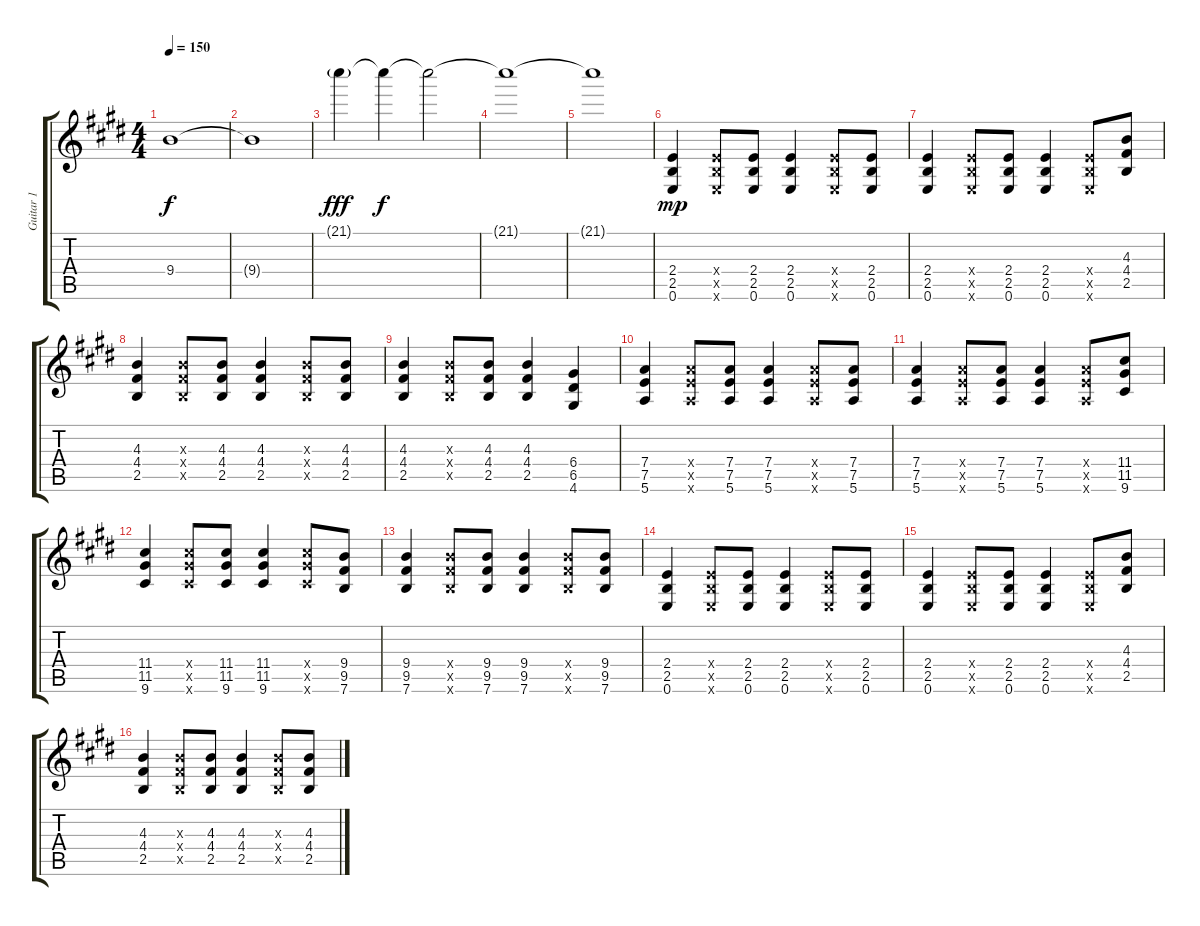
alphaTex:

\track ("Guitar 1" "Guitar 1") {instrument distortionguitar}
\staff {score tabs}
\tuning (E4 B3 G3 D3 A2 E2) {hide}
\ts (4 4)
\tempo 150
\clef g2
\ks e
9.4{t}.1{dy f} |
9.4{t}.1{volume 0} |
21.1{g}.4{dy fff volume 0} 21.1{t}.4{dy f volume 11} 21.1{t}.2 |
21.1{t}.1 |
21.1{t}.1{volume 3} |
(2.4 2.5 0.6).4{dy mp volume 11 balance 8 instrument overdrivenguitar} (2.4{x} 2.5{x} 0.6{x}).8 (2.4 2.5 0.6).8 (2.4 2.5 0.6).4 (2.4{x} 2.5{x} 0.6{x}).8 (2.4 2.5 0.6).8 |
(2.4 2.5 0.6).4 (2.4{x} 2.5{x} 0.6{x}).8 (2.4 2.5 0.6).8 (2.4 2.5 0.6).4 (2.4{x} 2.5{x} 0.6{x}).8 (4.3 4.4 2.5).8 |
(4.3 4.4 2.5).4 (4.3{x} 4.4{x} 2.5{x}).8 (4.3 4.4 2.5).8 (4.3 4.4 2.5).4 (4.3{x} 4.4{x} 2.5{x}).8 (4.3 4.4 2.5).8 |
(4.3 4.4 2.5).4 (4.3{x} 4.4{x} 2.5{x}).8 (4.3 4.4 2.5).8 (4.3 4.4 2.5).4 (6.4 6.5 4.6).4 |
(7.4 7.5 5.6).4 (7.4{x} 7.5{x} 5.6{x}).8 (7.4 7.5 5.6).8 (7.4 7.5 5.6).4 (7.4{x} 7.5{x} 5.6{x}).8 (7.4 7.5 5.6).8 |
(7.4 7.5 5.6).4 (7.4{x} 7.5{x} 5.6{x}).8 (7.4 7.5 5.6).8 (7.4 7.5 5.6).4 (7.4{x} 7.5{x} 5.6{x}).8 (11.4 11.5 9.6).8 |
(11.4 11.5 9.6).4 (11.4{x} 11.5{x} 9.6{x}).8 (11.4 11.5 9.6).8 (11.4 11.5 9.6).4 (11.4{x} 11.5{x} 9.6{x}).8 (9.4 9.5 7.6).8 |
(9.4 9.5 7.6).4 (9.4{x} 9.5{x} 7.6{x}).8 (9.4 9.5 7.6).8 (9.4 9.5 7.6).4 (9.4{x} 9.5{x} 7.6{x}).8 (9.4 9.5 7.6).8 |
(2.4 2.5 0.6).4 (2.4{x} 2.5{x} 0.6{x}).8 (2.4 2.5 0.6).8 (2.4 2.5 0.6).4 (2.4{x} 2.5{x} 0.6{x}).8 (2.4 2.5 0.6).8 |
(2.4 2.5 0.6).4 (2.4{x} 2.5{x} 0.6{x}).8 (2.4 2.5 0.6).8 (2.4 2.5 0.6).4 (2.4{x} 2.5{x} 0.6{x}).8 (4.3 4.4 2.5).8 |
(4.3 4.4 2.5).4 (4.3{x} 4.4{x} 2.5{x}).8 (4.3 4.4 2.5).8 (4.3 4.4 2.5).4 (4.3{x} 4.4{x} 2.5{x}).8 (4.3 4.4 2.5).8
